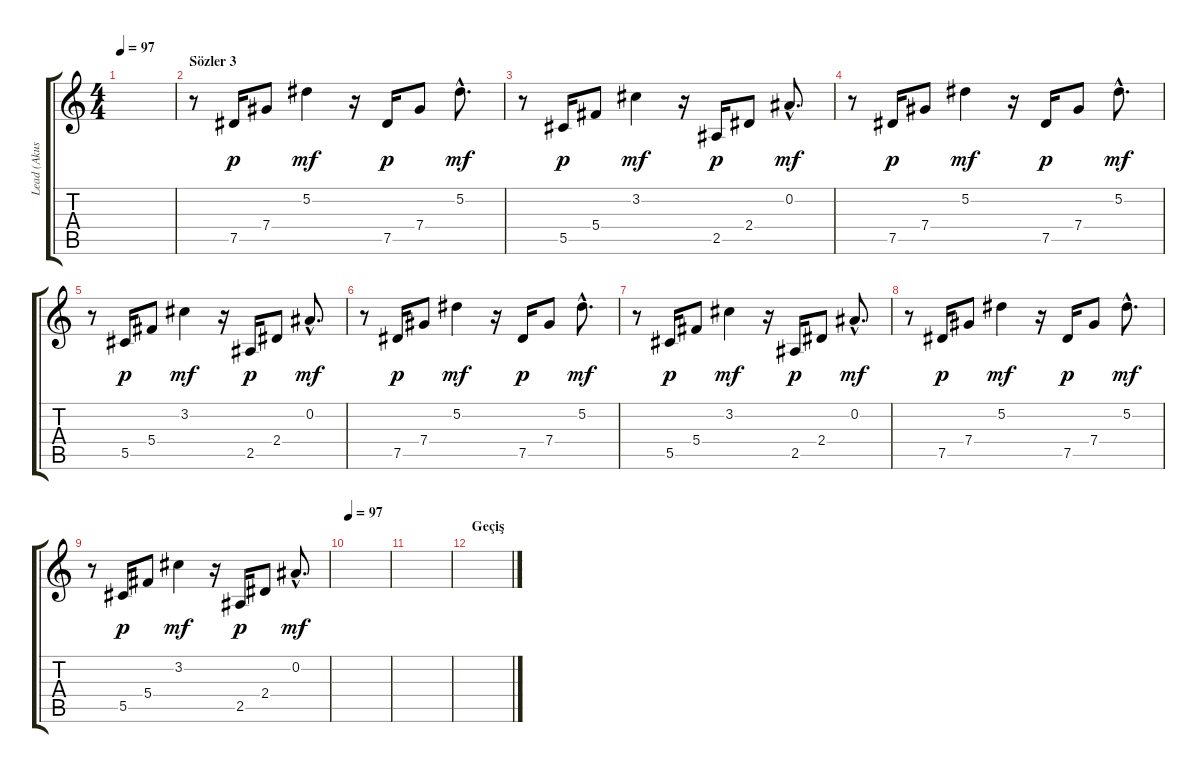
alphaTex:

\track ("Lead (Akustik)" "Lead (Akus") {instrument acousticguitarsteel}
\staff {score tabs}
\tuning (Eb4 Bb3 Gb3 Db3 Ab2 Eb2) {hide}
\ts (4 4)
\tempo 97
\clef g2
\ks c
|
\section ("" "Sözler 3")
r.8 7.5.16{dy p} 7.4.8 5.2.4{dy mf} r.16 7.5.16{dy p} 7.4.8 5.2{hac}.8{d dy mf} |
r.8 5.5.16{dy p} 5.4.8 3.2.4{dy mf} r.16 2.5.16{dy p} 2.4.8 0.2{hac}.8{d dy mf} |
r.8 7.5.16{dy p} 7.4.8 5.2.4{dy mf} r.16 7.5.16{dy p} 7.4.8 5.2{hac}.8{d dy mf} |
r.8 5.5.16{dy p} 5.4.8 3.2.4{dy mf} r.16 2.5.16{dy p} 2.4.8 0.2{hac}.8{d dy mf} |
r.8 7.5.16{dy p} 7.4.8 5.2.4{dy mf} r.16 7.5.16{dy p} 7.4.8 5.2{hac}.8{d dy mf} |
r.8 5.5.16{dy p} 5.4.8 3.2.4{dy mf} r.16 2.5.16{dy p} 2.4.8 0.2{hac}.8{d dy mf} |
r.8 7.5.16{dy p} 7.4.8 5.2.4{dy mf} r.16 7.5.16{dy p} 7.4.8 5.2{hac}.8{d dy mf} |
r.8 5.5.16{dy p} 5.4.8 3.2.4{dy mf} r.16 2.5.16{dy p} 2.4.8 0.2{hac}.8{d dy mf} |
\tempo 97
|
|
\section ("" "Geçiş")
